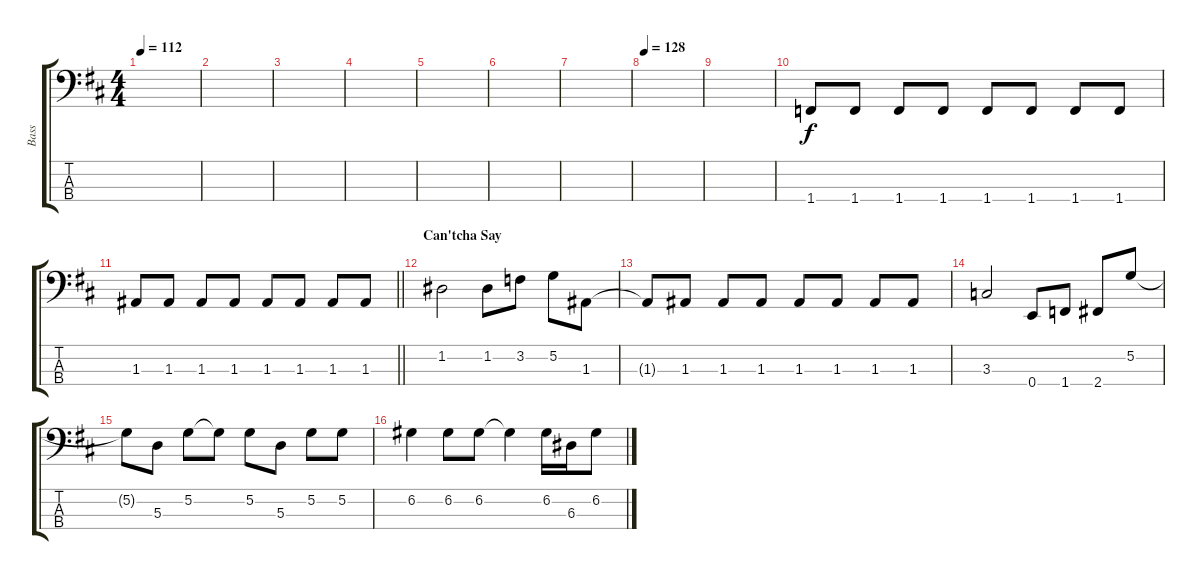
\track ("Bass" "Bass") {instrument electricbassfinger}
\staff {score tabs}
\tuning (G2 D2 A1 E1) {hide}
\ts (4 4)
\tempo 112
\clef f4
\ks d
|
|
|
|
|
|
|
\tempo 128
|
|
1.4.8 1.4.8 1.4.8 1.4.8 1.4.8 1.4.8 1.4.8 1.4.8 |
\barLineRight lightlight
1.3.8 1.3.8 1.3.8 1.3.8 1.3.8 1.3.8 1.3.8 1.3.8 |
\section ("" "Can'tcha Say")
1.2.2 1.2.8 3.2.8 5.2.8 1.3.8 |
1.3{t}.8 1.3.8 1.3.8 1.3.8 1.3.8 1.3.8 1.3.8 1.3.8 |
3.3.2 0.4.8 1.4.8 2.4.8 5.2.8 |
5.2{t}.8 5.3.8 5.2.8 5.2{t}.8 5.2.8 5.3.8 5.2.8 5.2.8 |
6.2.4 6.2.8 6.2.8 6.2{t}.4 6.2.16 6.3.16 6.2.8
